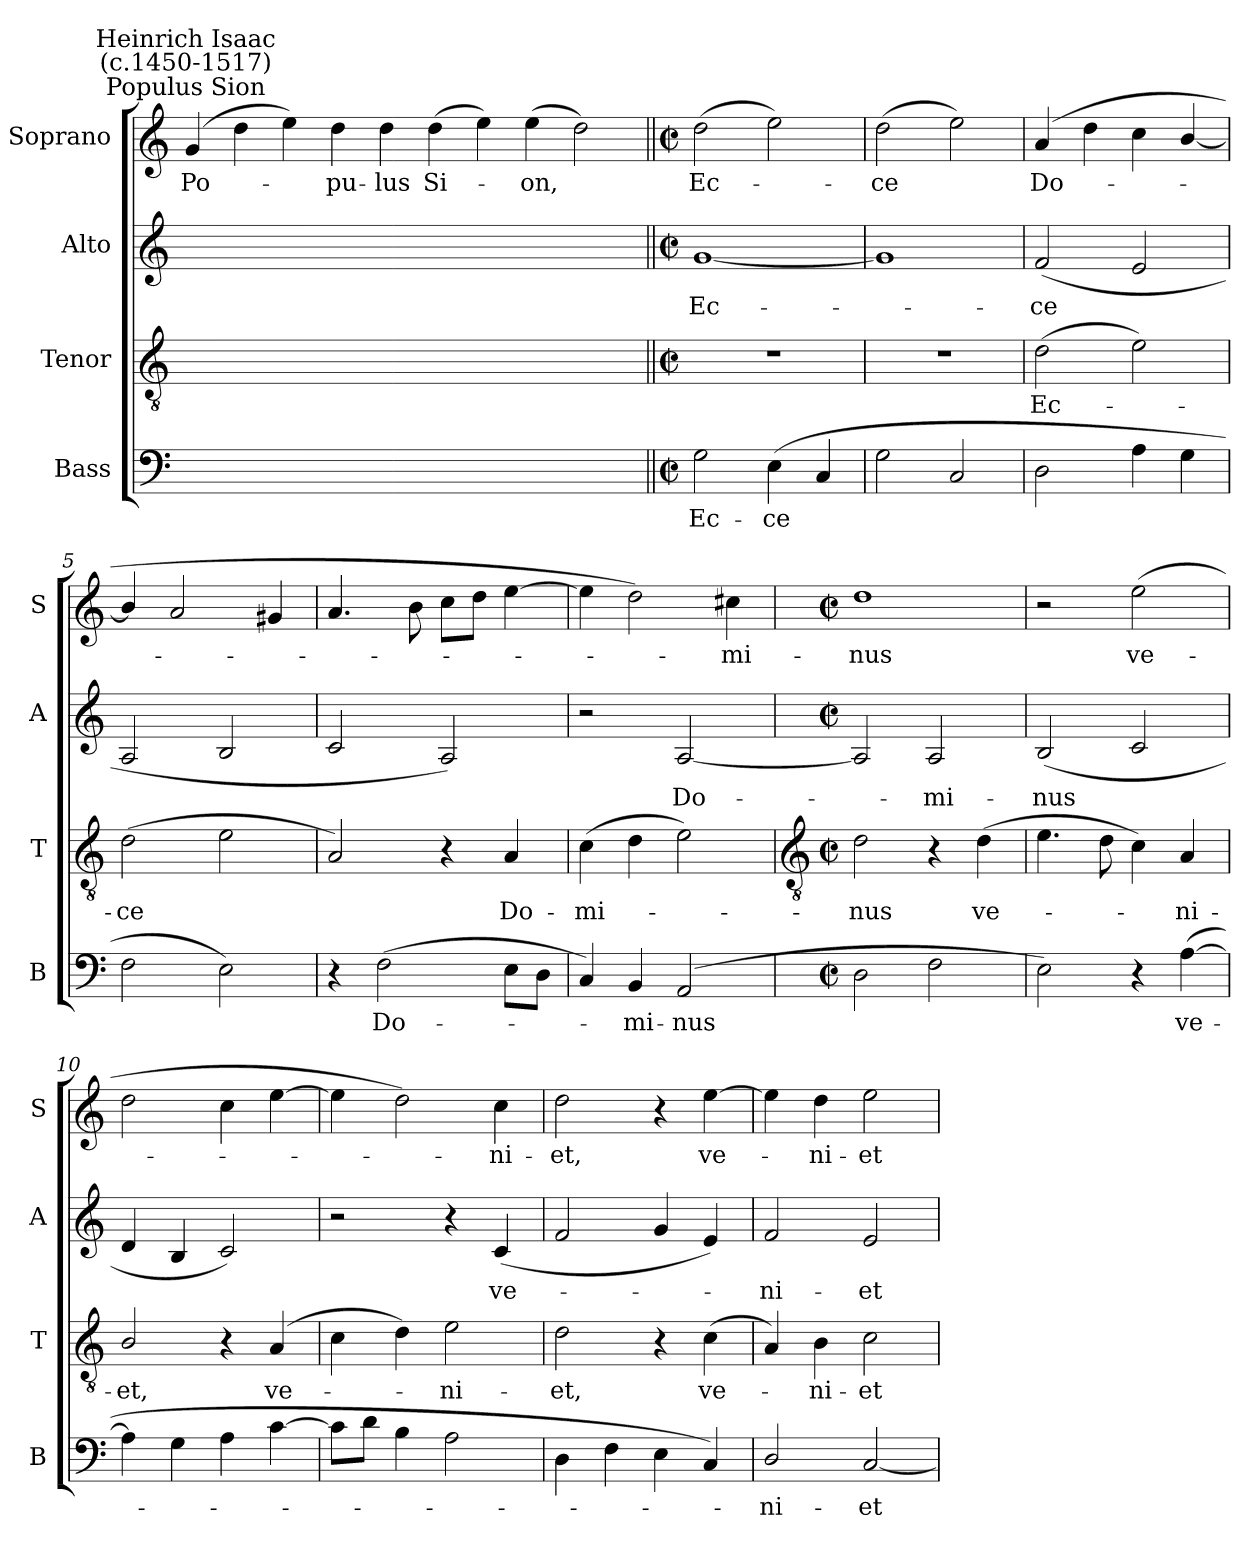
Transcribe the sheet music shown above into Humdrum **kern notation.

**kern	**text	**kern	**text	**kern	**text	**kern	**text
*part4	*part4	*part3	*part3	*part2	*part2	*part1	*part1
*staff4	*staff4	*staff3	*staff3	*staff2	*staff2	*staff1	*staff1
*I"Bass	*	*I"Tenor	*	*I"Alto	*	*I"Soprano	*
*I'B	*	*I'T	*	*I'A	*	*I'S	*
*clefF4	*	*clefGv2	*	*clefG2	*	*clefG2	*
*k[]	*	*k[]	*	*k[]	*	*k[]	*
*C:	*	*C:	*	*C:	*	*C:	*
=1	=1	=1	=1	=1	=1	=1	=1
!	!	!	!	!	!	!LO:TX:a:cj:t=Populus Sion	!
!	!	!	!	!	!	!LO:TX:a:cj:t=Heinrich Isaac\n(c.1450-1517)	!
!	!	!	!	!	!	!	!LO:LY:b
1ryy	.	1ryy	.	1ryy	.	(<4g	Po-
.	.	.	.	.	.	4dd	.
.	.	.	.	.	.	4ee)	.
!	!	!	!	!	!	!	!LO:LY:b
.	.	.	.	.	.	4dd	pu-
!	!	!	!	!	!	!	!LO:LY:b
1ryy	.	1ryy	.	1ryy	.	4dd	-lus
!	!	!	!	!	!	!	!LO:LY:b
.	.	.	.	.	.	(<4dd	Si-
.	.	.	.	.	.	4ee)	.
!	!	!	!	!	!	!	!LO:LY:b
.	.	.	.	.	.	(<4ee	on,
2ryy	.	2ryy	.	2ryy	.	2dd)	.
=2||	=2||	=2||	=2||	=2||	=2||	=2||	=2||
*M2/2	*	*M2/2	*	*M2/2	*	*M2/2	*
*met(c|)	*	*met(c|)	*	*met(c|)	*	*met(c|)	*
!	!LO:LY:b	!	!	!	!LO:LY:b	!	!LO:LY:b
2G	Ec-	1r	.	[1g	Ec-	(>2dd	Ec-
!	!LO:LY:b	!	!	!	!	!	!
(>4E	-ce	.	.	.	.	2ee)	.
4C	.	.	.	.	.	.	.
=3	=3	=3	=3	=3	=3	=3	=3
!	!	!	!	!	!	!	!LO:LY:b
2G	.	1r	.	1g]	.	(>2dd	ce
2C	.	.	.	.	.	2ee)	.
=4	=4	=4	=4	=4	=4	=4	=4
!	!	!	!LO:LY:b	!	!LO:LY:b	!	!LO:LY:b
2D	.	(>2d	Ec-	(<2f	ce	(>4a	Do-
.	.	.	.	.	.	4dd	.
4A	.	2e)	.	2e	.	4cc	.
4G	.	.	.	.	.	[4b/	.
=5	=5	=5	=5	=5	=5	=5	=5
!	!	!	!LO:LY:b	!	!	!	!
2F	.	(>2d	ce	2A	.	4b/]	.
.	.	.	.	.	.	2a	.
2E)	.	2e	.	2B	.	.	.
.	.	.	.	.	.	4g#	.
=6	=6	=6	=6	=6	=6	=6	=6
4r	.	2A)	.	2c	.	4.a	.
!	!LO:LY:b	!	!	!	!	!	!
(>2F	Do-	.	.	.	.	.	.
.	.	.	.	.	.	8b	.
.	.	4r	.	2A)	.	8ccL	.
.	.	.	.	.	.	8ddJ	.
!	!	!	!LO:LY:b	!	!	!	!
8EL	.	4A	Do-	.	.	[4ee	.
8DJ	.	.	.	.	.	.	.
=7	=7	=7	=7	=7	=7	=7	=7
!	!	!	!LO:LY:b	!	!	!	!
4C)	.	(>4c	-mi-	2r	.	4ee]	.
!	!LO:LY:b	!	!	!	!	!	!
4BB	mi-	4d	.	.	.	2dd)	.
!	!LO:LY:b	!	!	!	!LO:LY:b	!	!
(>2AA	-nus	2e)	.	[2A	Do-	.	.
!	!	!	!	!	!	!	!LO:LY:b
.	.	.	.	.	.	4cc#X	mi-
!!LO:LB:g=z
=8	=8	=8	=8	=8	=8	=8	=8
*	*	*clefGv2	*	*	*	*	*
*M2/2	*	*M2/2	*	*M2/2	*	*M2/2	*
*met(c|)	*	*met(c|)	*	*met(c|)	*	*met(c|)	*
!	!	!	!LO:LY:b	!	!	!	!LO:LY:b
2D	.	2d	nus	2A]	.	1dd	-nus
!	!	!	!	!	!LO:LY:b	!	!
2F	.	4r	.	2A	mi-	.	.
!	!	!	!LO:LY:b	!	!	!	!
.	.	(>4d	ve-	.	.	.	.
=9	=9	=9	=9	=9	=9	=9	=9
!	!	!	!	!	!LO:LY:b	!	!
2E)	.	4.e	.	(<2B	-nus	2r	.
.	.	8d	.	.	.	.	.
!	!	!	!	!	!	!	!LO:LY:b
4r	.	4c)	.	2c	.	(>2ee	ve-
!	!LO:LY:b	!	!LO:LY:b	!	!	!	!
(>[4A	ve-	4A	ni-	.	.	.	.
=10	=10	=10	=10	=10	=10	=10	=10
!	!	!	!LO:LY:b	!	!	!	!
4A]	.	2B/	-et,	4d	.	2dd	.
4G	.	.	.	4B	.	.	.
4A	.	4r	.	2c)	.	4cc	.
!	!	!	!LO:LY:b	!	!	!	!
[4c	.	(>4A	ve-	.	.	[4ee	.
=11	=11	=11	=11	=11	=11	=11	=11
8cL]	.	4c	.	2r	.	4ee]	.
8dJ	.	.	.	.	.	.	.
4B	.	4d)	.	.	.	2dd)	.
!	!	!	!LO:LY:b	!	!	!	!
2A	.	2e	ni-	4r	.	.	.
!	!	!	!	!	!LO:LY:b	!	!LO:LY:b
.	.	.	.	(<4c	ve-	4cc	ni-
=12	=12	=12	=12	=12	=12	=12	=12
!	!	!	!LO:LY:b	!	!	!	!LO:LY:b
4D	.	2d	-et,	2f	.	2dd	-et,
4F	.	.	.	.	.	.	.
4E	.	4r	.	4g	.	4r	.
!	!	!	!LO:LY:b	!	!	!	!LO:LY:b
4C)	.	(<4c	ve-	4e)	.	[4ee	ve-
=13	=13	=13	=13	=13	=13	=13	=13
!	!LO:LY:b	!	!	!	!LO:LY:b	!	!
2D/	ni-	4A)	.	2f	ni-	4ee]	.
!	!	!	!LO:LY:b	!	!	!	!LO:LY:b
.	.	4B	ni-	.	.	4dd	ni-
!	!LO:LY:b	!	!LO:LY:b	!	!LO:LY:b	!	!LO:LY:b
[2C	-et	2c	-et	2e	-et	2ee	-et
=	=	=	=	=	=	=	=
*-	*-	*-	*-	*-	*-	*-	*-
